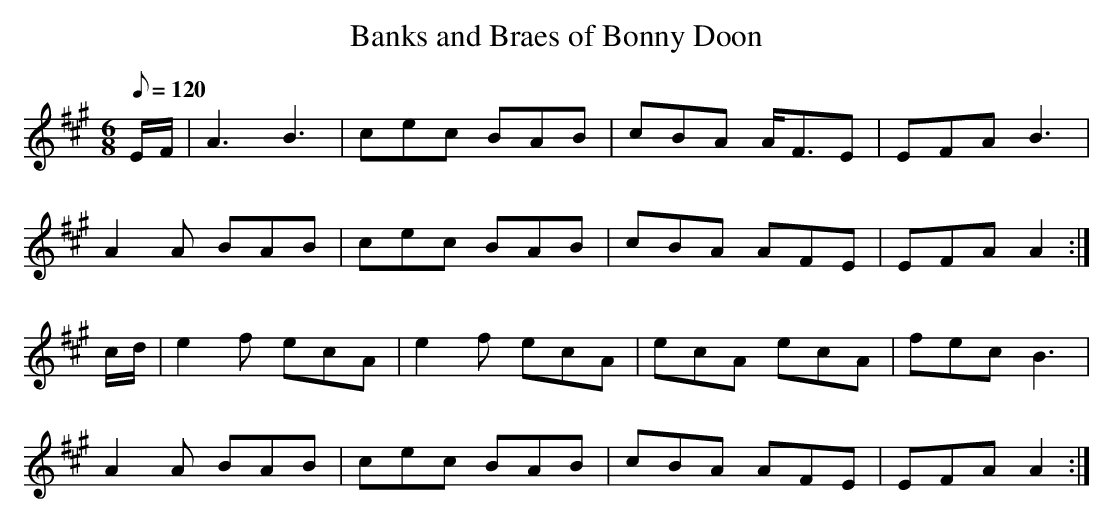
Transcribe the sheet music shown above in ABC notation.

X:1
T: Banks and Braes of Bonny Doon
M: 6/8
L: 1/8
Q: 120
K: A
E/F/|A3 B3|cec BAB|cBA A<FE|EFA B3|
A2A BAB|cec BAB| cBA AFE|EFA A2 :|
c/d/|e2f ecA|e2f ecA|ecA ecA|fec B3|
A2A BAB|cec BAB| cBA AFE|EFA A2 :|
